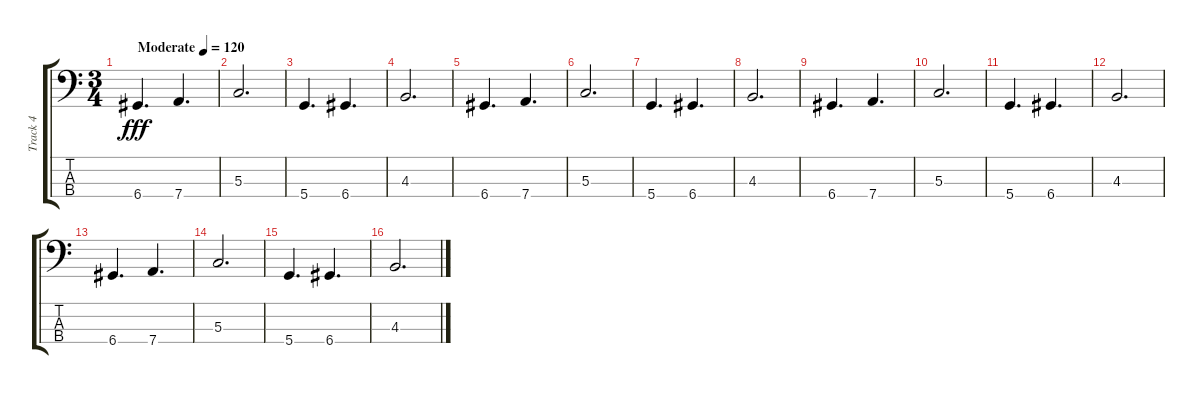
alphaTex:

\track ("Track 4" "Track 4") {instrument electricbassfinger}
\staff {score tabs}
\tuning (F2 C2 G1 D1) {hide}
\ts (3 4)
\tempo (120 "Moderate")
\clef f4
\ks c
6.4.4{d dy fff instrument electricbassfinger} 7.4.4{d} |
5.3.2{d} |
5.4.4{d} 6.4.4{d} |
4.3.2{d} |
6.4.4{d} 7.4.4{d} |
5.3.2{d} |
5.4.4{d} 6.4.4{d} |
4.3.2{d} |
6.4.4{d} 7.4.4{d} |
5.3.2{d} |
5.4.4{d} 6.4.4{d} |
4.3.2{d} |
6.4.4{d} 7.4.4{d} |
5.3.2{d} |
5.4.4{d} 6.4.4{d} |
4.3.2{d}
